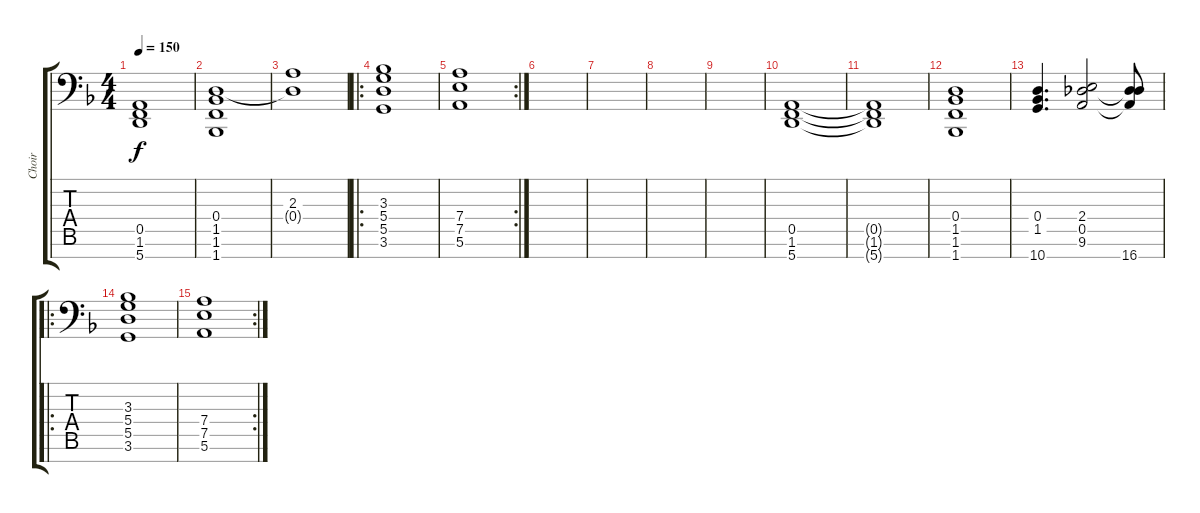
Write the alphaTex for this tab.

\track ("Choir" "Choir") {instrument choiraahs}
\staff {score tabs}
\tuning (E4 B3 G3 D3 A2 E2 A1) {hide}
\ts (4 4)
\tempo 150
\clef f4
\ks f
(0.5{t} 1.6{t} 5.7{t}).1{dy f} |
(0.4 1.5 1.6 1.7).1 |
(2.3 0.4{t}).1 |
\ro
(3.3 5.4 5.5 3.6).1{instrument synthstrings2} |
\rc 2
(7.4 7.5 5.6).1{instrument stringensemble2} |
|
|
|
|
(0.5 1.6 5.7).1 |
(0.5{t} 1.6{t} 5.7{t}).1 |
(0.4 1.5 1.6 1.7).1 |
(0.4 1.5 10.7).4{d} (2.4 0.5 9.6).2 (0.5{t} 9.6{t} 16.7).8 |
\ro
(3.3 5.4 5.5 3.6).1{instrument synthstrings2} |
\rc 2
(7.4 7.5 5.6).1{instrument stringensemble2}
